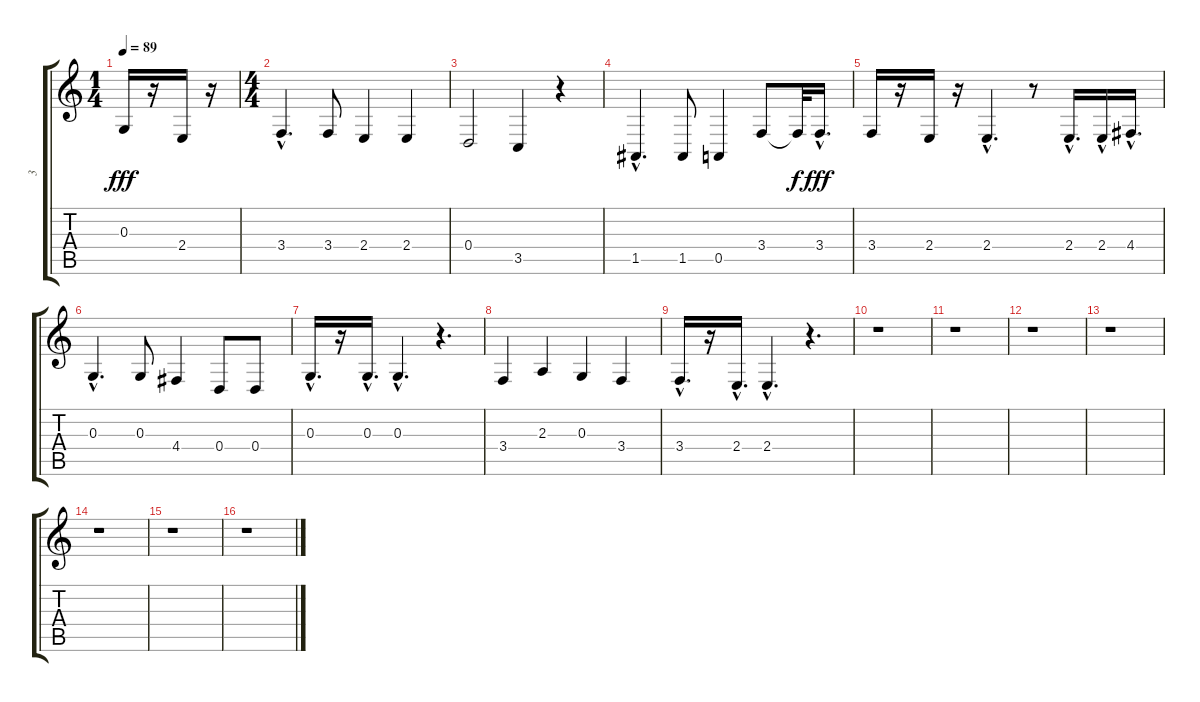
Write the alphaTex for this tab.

\track ("3" "3") {instrument frenchhorn}
\staff {score tabs}
\tuning (E4 B3 G3 D3 A2 E2) {hide}
\ts (1 4)
\tempo 89
\clef g2
\ks c
0.3.16{dy fff instrument frenchhorn} r.16 2.4.16 r.16 |
\ts (4 4)
3.4{hac}.4{d} 3.4.8 2.4.4 2.4.4 |
0.4.2 3.5.4 r.4 |
1.5{hac}.4{d} 1.5.8 0.5.4 3.4.8 3.4{t}.32{dy f} 3.4{hac}.16{d dy fff} |
3.4.16 r.16 2.4.16 r.16 2.4{hac}.4{d} r.8 2.4{hac}.16{d} 2.4{hac}.16 4.4{hac}.16{d} |
0.3{hac}.4{d} 0.3.8 4.4.4 0.4.8 0.4.8 |
0.3{hac}.16{d} r.16 0.3{hac}.16{d} 0.3{hac}.4{d} r.4{d} |
3.4.4 2.3.4 0.3.4 3.4.4 |
3.4{hac}.16{d} r.16 2.4{hac}.16{d} 2.4{hac}.4{d} r.4{d} |
r.1 |
r.1 |
r.1 |
r.1 |
r.1 |
r.1 |
r.1
